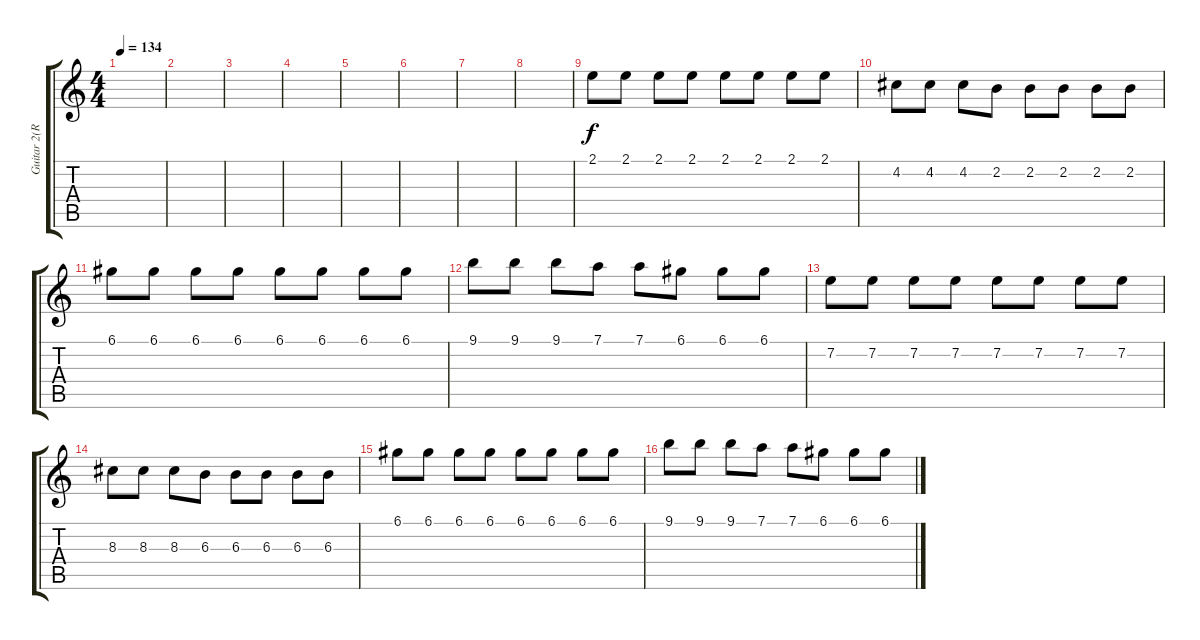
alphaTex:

\track ("Guitar 2(Rainer)" "Guitar 2(R") {instrument distortionguitar}
\staff {score tabs}
\tuning (D4 A3 F3 C3 G2 D2) {hide}
\ts (4 4)
\tempo 134
\clef g2
\ks c
|
|
|
|
|
|
|
|
2.1.8{volume 13 instrument distortionguitar} 2.1.8 2.1.8 2.1.8 2.1.8 2.1.8 2.1.8 2.1.8 |
4.2.8 4.2.8 4.2.8 2.2.8 2.2.8 2.2.8 2.2.8 2.2.8 |
6.1.8 6.1.8 6.1.8 6.1.8 6.1.8 6.1.8 6.1.8 6.1.8 |
9.1.8 9.1.8 9.1.8 7.1.8 7.1.8 6.1.8 6.1.8 6.1.8 |
7.2.8 7.2.8 7.2.8 7.2.8 7.2.8 7.2.8 7.2.8 7.2.8 |
8.3.8 8.3.8 8.3.8 6.3.8 6.3.8 6.3.8 6.3.8 6.3.8 |
6.1.8 6.1.8 6.1.8 6.1.8 6.1.8 6.1.8 6.1.8 6.1.8 |
9.1.8 9.1.8 9.1.8 7.1.8 7.1.8 6.1.8 6.1.8 6.1.8
